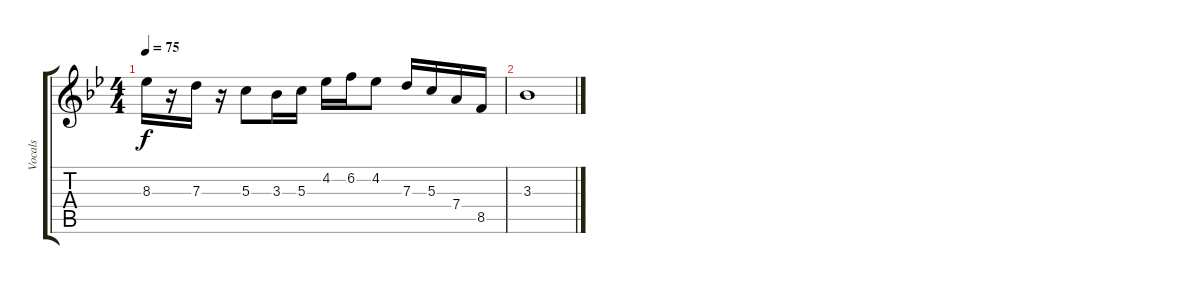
\track ("Vocals" "Vocals") {instrument overdrivenguitar}
\staff {score tabs}
\tuning (E4 B3 G3 D3 A2 E2) {hide}
\ts (4 4)
\tempo 75
\clef g2
\ks bb
8.3.16{dy f} r.16 7.3.16 r.16 5.3.8 3.3.16 5.3.16 4.2.16 6.2.16 4.2.8 7.3.16 5.3.16 7.4.16 8.5.16 |
3.3.1
